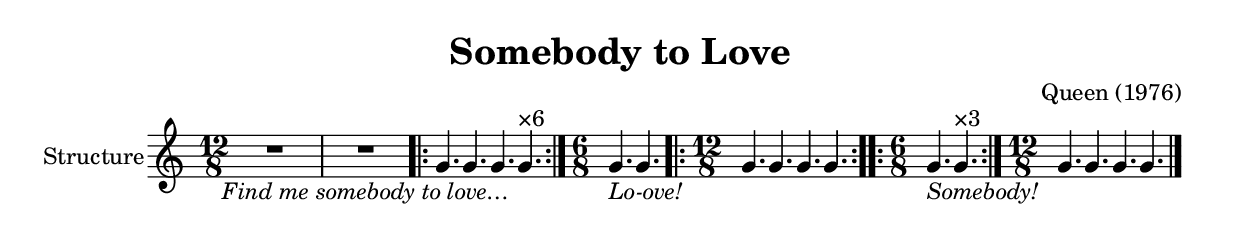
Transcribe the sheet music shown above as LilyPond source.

\version "2.18.2"
\header {
  title = "Somebody to Love"
  composer = "Queen (1976)"
}

\score {

	\relative c'' {
		\set Staff.instrumentName = "Structure"
		\time 12/8
		\numericTimeSignature

		R1. | R1._\markup{
			\italic { Find me somebody to love… }
		}

		\repeat volta 2 {
			g4.  g  g  g^"×6"
		}

		\time 6/8
			g4._\markup{
				\italic { Lo-ove! }
			}  g

		\time 12/8
		\repeat volta 2 {
			g4.  g  g  g
		}

		\time 6/8
		\repeat volta 2 {
			g4._\markup{
				\italic { Somebody! }
			}  g^"×3"
		}

		\time 12/8
			g4.  g  g  g

		\bar"|."
	}

}